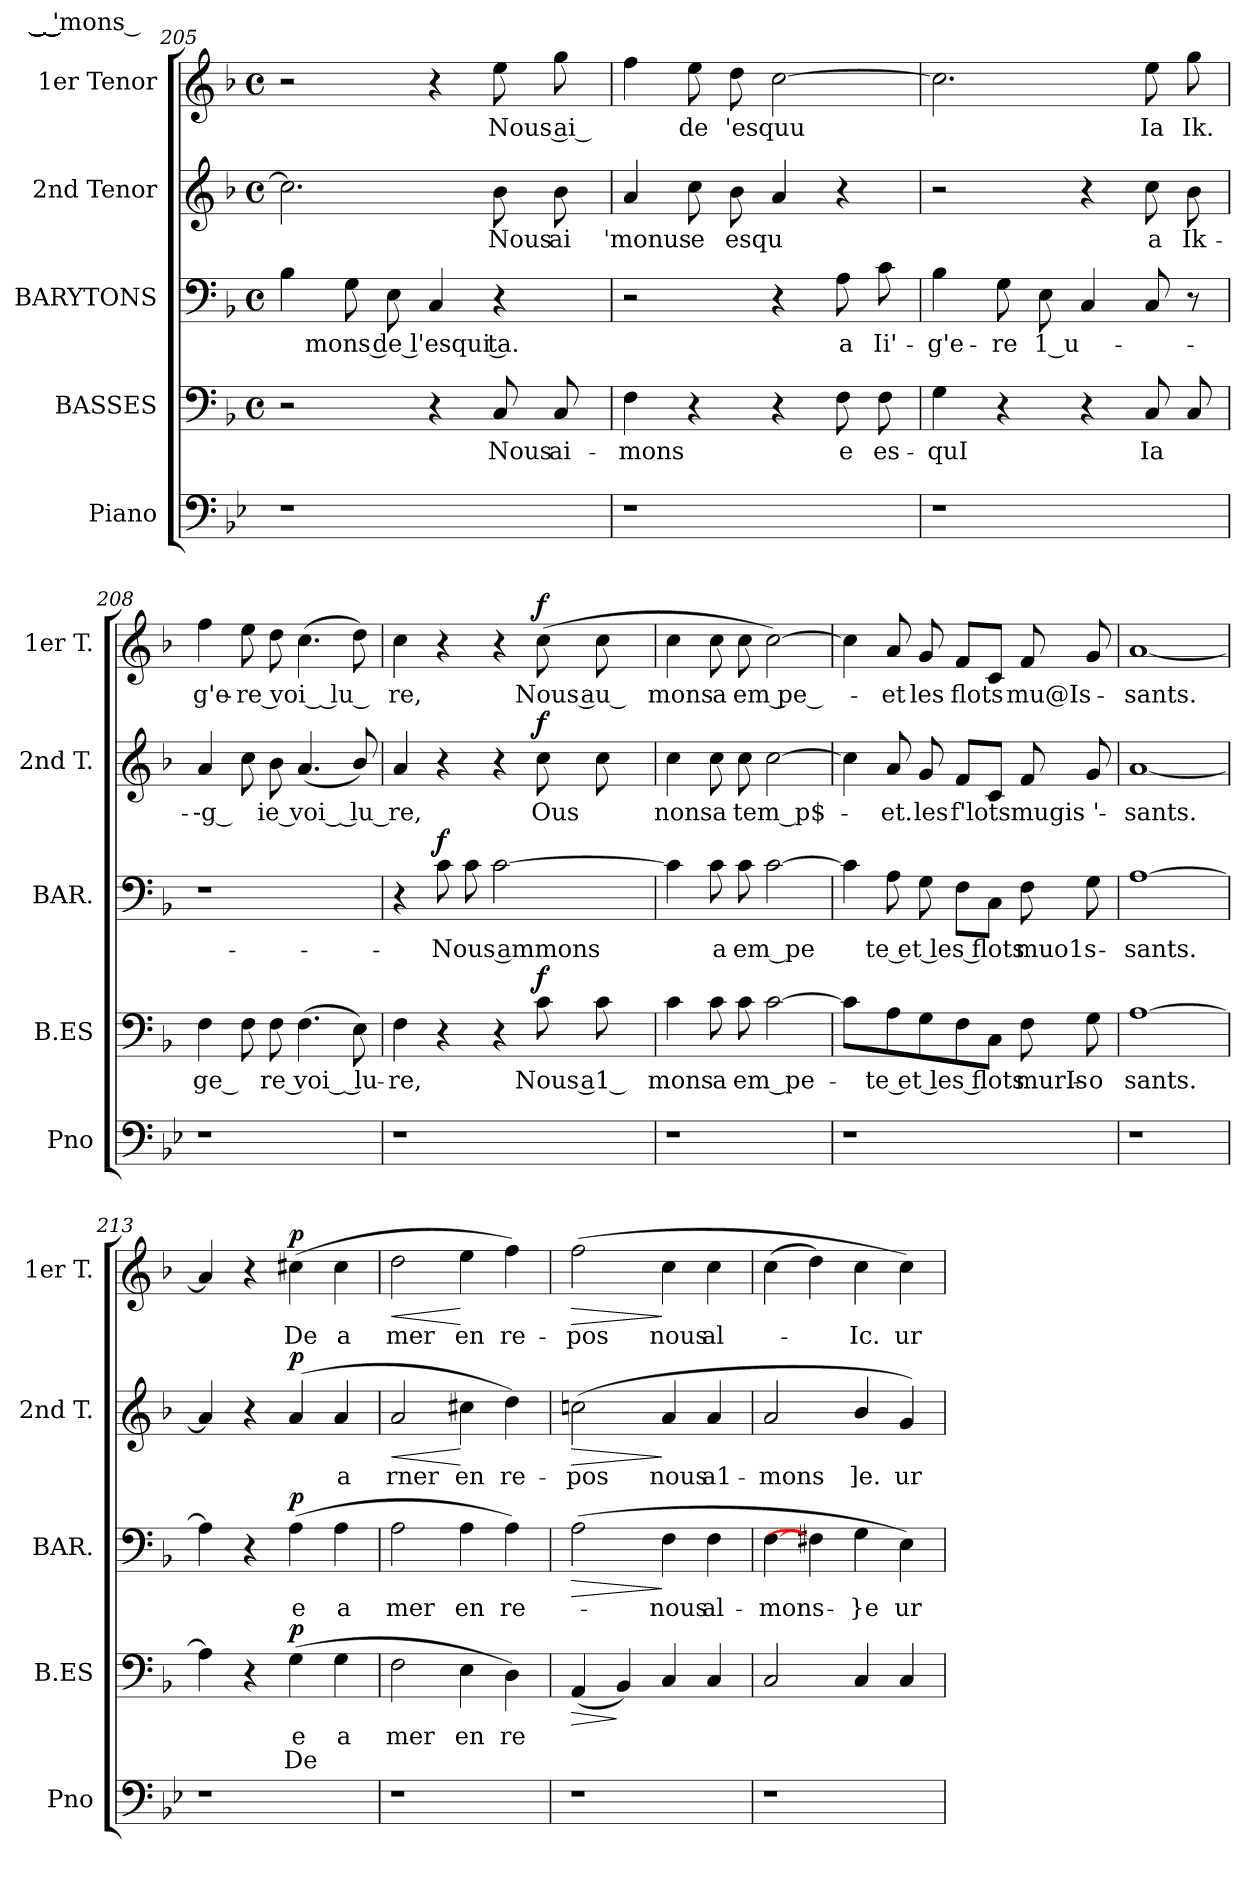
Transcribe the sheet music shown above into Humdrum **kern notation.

**kern	**kern	**text	**text	**dynam	**kern	**text	**dynam	**kern	**text	**dynam	**kern	**text	**dynam
*part5	*part4	*part4	*part4	*part4	*part3	*part3	*part3	*part2	*part2	*part2	*part1	*part1	*part1
*staff5	*staff4	*staff4	*staff4	*staff4	*staff3	*staff3	*staff3	*staff2	*staff2	*staff2	*staff1	*staff1	*staff1
*I"Piano	*I"BASSES	*	*	*	*I"BARYTONS	*	*	*I"2nd Tenor	*	*	*I"1er Tenor	*	*
*I'Pno	*I'B.ES	*	*	*	*I'BAR.	*	*	*I'2nd T.	*	*	*I'1er T.	*	*
!!LO:LB:g=z
*clefF4	*clefF4	*	*	*	*clefF4	*	*	*clefG2	*	*	*clefG2	*	*
*k[b-e-]	*k[b-]	*	*	*	*k[b-]	*	*	*k[b-]	*	*	*k[b-]	*	*
*	*M4/4	*	*	*	*M4/4	*	*	*M4/4	*	*	*M4/4	*	*
*	*met(c)	*	*	*	*met(c)	*	*	*met(c)	*	*	*met(c)	*	*
=205	=205	=205	=205	=205	=205	=205	=205	=205	=205	=205	=205	=205	=205
1r	2r	.	.	.	4B-\	-_ mons de l'esqui ta.	.	2.cc\]	.	.	2r	.	.
.	.	.	.	.	8G\	.	.	.	.	.	.	.	.
.	.	.	.	.	8E\	.	.	.	.	.	.	.	.
.	4r	.	.	.	4C/	.	.	.	.	.	4r	.	.
.	8C/	-Nous	.	.	4r	.	.	8b-\	Nous	.	8ee\	Nous ai _ 'mons de	.
.	8C/	ai-	.	.	.	.	.	8b-\	ai	.	8gg\	.	.
=206	=206	=206	=206	=206	=206	=206	=206	=206	=206	=206	=206	=206	=206
1r	4F\	-mons	.	.	2r	.	.	4a/	'monus	.	4ff\	.	.
.	4r	.	.	.	.	.	.	8cc\	e	.	8ee\	.	.
.	.	.	.	.	.	.	.	8b-\	esqu	.	8dd\	'esquu	.
.	4r	.	.	.	4r	.	.	4a/	.	.	[2cc\	.	.
.	8F\	e	.	.	8A\	a	.	4r	.	.	.	.	.
.	8F\	es-	.	.	8c\	Ii'--	.	.	.	.	.	.	.
=207	=207	=207	=207	=207	=207	=207	=207	=207	=207	=207	=207	=207	=207
1r	4G\	-quI	.	.	4B-\	-g'e-	.	2r	.	.	2.cc\]	.	.
.	4r	.	.	.	8G\	-re	.	.	.	.	.	.	.
.	.	.	.	.	8E\	1_u-	.	.	.	.	.	.	.
.	4r	.	.	.	4C/	.	.	4r	.	.	.	.	.
.	8C/	Ia	.	.	8C/	.	.	8cc\	a	.	8ee\	Ia	.
.	8C/	.	.	.	8r	.	.	8b-\	Ik-	.	8gg\	Ik.	.
!!LO:LB:g=z
=208	=208	=208	=208	=208	=208	=208	=208	=208	=208	=208	=208	=208	=208
1r	4F\	-ge _ re voi_ lu-	.	.	1r	.	.	4a/	--g _ ie voi_ lu _	.	4ff\	g'e-	.
.	8F\	.	.	.	.	.	.	8cc\	.	.	8ee\	-re voi_ lu _	.
.	8F\	.	.	.	.	.	.	8b-\	.	.	8dd\	.	.
.	(4.F\	.	.	.	.	.	.	(4.a/	.	.	(4.cc\	.	.
.	8E\)	.	.	.	.	.	.	8b-/)	.	.	8dd\)	.	.
=209	=209	=209	=209	=209	=209	=209	=209	=209	=209	=209	=209	=209	=209
1r	4F\	-re,	.	.	4r	.	.	4a/	re,	.	4cc\	re,	.
!	!	!	!	!	!	!	!LO:DY:a	!	!	!	!	!	!
.	4r	.	.	.	8c\	-Nous ammons	f	4r	.	.	4r	.	.
.	.	.	.	.	8c\	.	.	.	.	.	.	.	.
.	4r	.	.	.	[2c\	.	.	4r	.	.	4r	.	.
!	!	!	!	!LO:DY:a	!	!	!	!	!	!LO:DY:a	!	!	!LO:DY:a
.	8c\	Nous a1 _ mons-	.	f	.	.	.	8cc\	Ous	f	(8cc\	Nous au _ mons-	f
.	8c\	.	.	.	.	.	.	8cc\	.	.	8cc\	.	.
=210	=210	=210	=210	=210	=210	=210	=210	=210	=210	=210	=210	=210	=210
1r	4c\	.	.	.	4c\]	.	.	4cc\	nons	.	4cc\	.	.
.	8c\	-a	.	.	8c\	a	.	8cc\	a	.	8cc\	-a	.
.	8c\	em_pe-	.	.	8c\	em_pe	.	8cc\	tem_p$-	.	8cc\	em pe ­-	.
.	[2c\	.	.	.	[2c\	.	.	[2cc\	.	.	[2cc\)	.	.
!!LO:LB:g=z
=211	=211	=211	=211	=211	=211	=211	=211	=211	=211	=211	=211	=211	=211
1r	4c\]	.	.	.	4c\]	.	.	4cc\]	.	.	4cc\]	.	.
.	8A\	-te et les flots	.	.	8A\	te et les flots	.	8a/	-et.	.	8a/	-et	.
.	8G\	.	.	.	8G\	.	.	8g/	les	.	8g/	les	.
.	8F\	.	.	.	8F\L	.	.	8f/L	f'lots	.	8f/L	flots	.
.	8C\J	.	.	.	8C\J	.	.	8c/J	.	.	8c/J	.	.
.	8F\	murIs-	.	.	8F\	muo1s-	.	8f/	mugis '-	.	8f/	mu@Is-	.
.	8G\	-o	.	.	8G\	.	.	8g/	.	.	8g/	.	.
=212	=212	=212	=212	=212	=212	=212	=212	=212	=212	=212	=212	=212	=212
1r	[1A\	sants.	.	.	[1A\	-sants.	.	[1a/	-sants.	.	[1a/	-sants.	.
=213	=213	=213	=213	=213	=213	=213	=213	=213	=213	=213	=213	=213	=213
1r	4A\]	.	.	.	4A\]	.	.	4a/]	.	.	4a/]	.	.
.	4r	.	.	.	4r	.	.	4r	.	.	4r	.	.
!	!	!	!	!LO:DY:a	!	!	!LO:DY:a	!	!	!LO:DY:a	!	!	!LO:DY:a
.	(4G\	e	De	p	(4A\	e	p	(4a/	.	p	(4cc#X\	De	p
.	4G\	a	.	.	4A\	a	.	4a/	a	.	4cc#\	a	.
=214	=214	=214	=214	=214	=214	=214	=214	=214	=214	=214	=214	=214	=214
!	!	!	!	!	!	!	!	!	!	!LO:HP:b	!	!	!LO:HP:b
1r	2F\	mer	.	.	2A\	mer	.	2a/	rner	<	2dd\	mer	<
.	4E\	en	.	.	4A\	en	.	4cc#X\	en	[	4ee\	en	[
.	4D\)	re	.	.	4A\)	re-	.	4dd\)	re-	.	4ff\)	re-	.
!!LO:LB:g=z
=215	=215	=215	=215	=215	=215	=215	=215	=215	=215	=215	=215	=215	=215
!	!	!	!	!LO:HP:b	!	!	!LO:HP:b	!	!	!LO:HP:b	!	!	!LO:HP:b
1r	(4AA/	.	.	>	(2A\	.	>	(2ccn\	-pos	>	(2ff\	-pos	>
.	4BB-/)	.	.	]	.	.	.	.	.	.	.	.	.
.	4C/	.	.	.	4F\	-nous	]	4a/	nous	]	4cc\	nous	]
.	4C/	.	.	.	4F\	al-	.	4a/	a1-	.	4cc\	al-	.
=216	=216	=216	=216	=216	=216	=216	=216	=216	=216	=216	=216	=216	=216
1r	2C/	.	.	.	[4F\	-mons-	.	2a/	-mons	.	(4cc\	.	.
.	.	.	.	.	4F#X\]	.	.	.	.	.	4dd\)	.	.
.	4C/	.	.	.	4G\	-}e	.	4b-/	]e.	.	4cc\	-Ic.	.
.	4C/	.	.	.	4E\)	ur-	.	4g/)	ur	.	4cc\)	ur_	.
=	=	=	=	=	=	=	=	=	=	=	=	=	=
*-	*-	*-	*-	*-	*-	*-	*-	*-	*-	*-	*-	*-	*-
